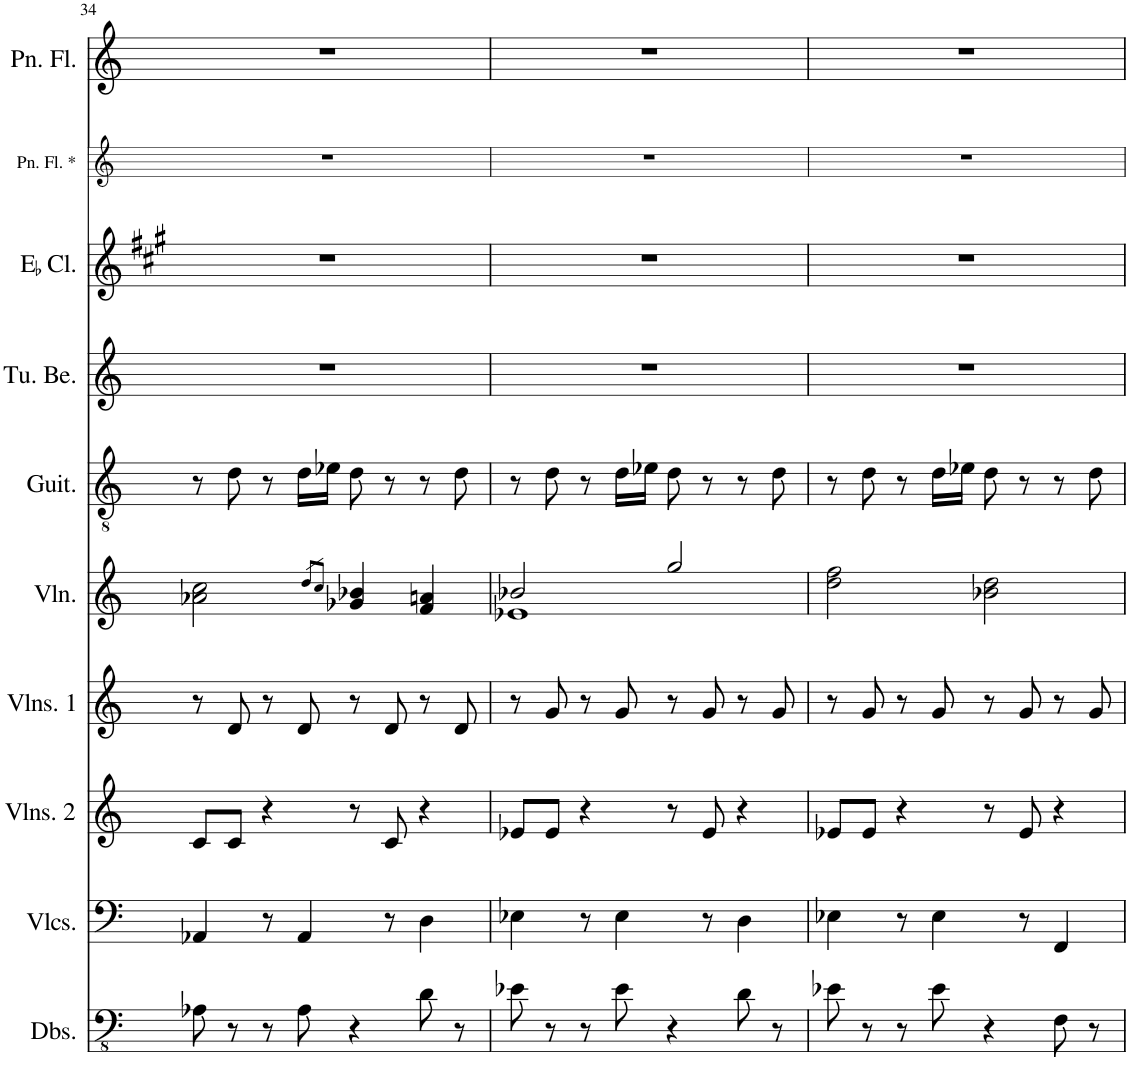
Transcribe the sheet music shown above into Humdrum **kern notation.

**kern	**kern	**kern	**kern	**kern	**kern	**kern	**kern	**kern	**kern
*part10	*part9	*part8	*part7	*part6	*part5	*part4	*part3	*part2	*part1
*staff10	*staff9	*staff8	*staff7	*staff6	*staff5	*staff4	*staff3	*staff2	*staff1
*I"Double Basses	*I"Violoncellos	*I"Violins 2	*I"Violins 1	*I"Violin	*I"Guitar	*I"Tubular Bells	*I"EaccidentalFlat Clarinet	*I"Pan Flute (effects)	*I"Pan Flute
*I'Dbs.	*I'Vlcs.	*I'Vlns. 2	*I'Vlns. 1	*I'Vln.	*I'Guit.	*I'Tu. Be.	*I'EaccidentalFlat Cl.	*I'Pn. Fl. *	*I'Pn. Fl.
!!LO:PB:g=z
*clefFv4	*clefF4	*clefG2	*clefG2	*clefG2	*clefGv2	*clefG2	*clefG2	*clefG2	*clefG2
*	*	*	*	*	*	*	*Trd-2c-3	*	*
*k[]	*k[]	*k[]	*k[]	*k[]	*k[]	*k[]	*k[f#c#g#]	*k[]	*k[]
*M4/4	*M4/4	*M4/4	*M4/4	*M4/4	*M4/4	*M4/4	*M4/4	*M4/4	*M4/4
=34	=34	=34	=34	=34	=34	=34	=34	=34	=34
8AA-X'\	4AA-X/	8c'/L	8r	2a-X\ 2cc\	8r	1r	1r	1r	1r
8r	.	8c'/J	8d'/	.	8d\	.	.	.	.
8r	8r	4r	8r	.	8r	.	.	.	.
8AA-'\	4AA-/	.	8d'/	.	16d\LL	.	.	.	.
.	.	.	.	.	16e-X\JJ	.	.	.	.
.	.	.	.	8qdd/L	.	.	.	.	.
.	.	.	.	8qcc/J	.	.	.	.	.
4r	.	8r	8r	4g-X/ 4b-X/	8d\	.	.	.	.
.	8r	8c'/	8d'/	.	8r	.	.	.	.
8D'\	4D\	4r	8r	4f/ 4an/	8r	.	.	.	.
8r	.	.	8d'/	.	8d\	.	.	.	.
=35	=35	=35	=35	=35	=35	=35	=35	=35	=35
*	*	*	*	*^	*	*	*	*	*
8E-X'\	4E-X\	8e-X'/L	8r	2b-X/	1e-X	8r	1r	1r	1r	1r
8r	.	8e-'/J	8g'/	.	.	8d\	.	.	.	.
8r	8r	4r	8r	.	.	8r	.	.	.	.
8E-'\	4E-\	.	8g'/	.	.	16d\LL	.	.	.	.
.	.	.	.	.	.	16e-X\JJ	.	.	.	.
4r	.	8r	8r	2gg/	.	8d\	.	.	.	.
.	8r	8e-'/	8g'/	.	.	8r	.	.	.	.
8D'\	4D\	4r	8r	.	.	8r	.	.	.	.
8r	.	.	8g'/	.	.	8d\	.	.	.	.
*	*	*	*	*v	*v	*	*	*	*	*
=36	=36	=36	=36	=36	=36	=36	=36	=36	=36
8E-X'\	4E-X\	8e-X'/L	8r	2dd\ 2ff\	8r	1r	1r	1r	1r
8r	.	8e-'/J	8g'/	.	8d\	.	.	.	.
8r	8r	4r	8r	.	8r	.	.	.	.
8E-'\	4E-\	.	8g'/	.	16d\LL	.	.	.	.
.	.	.	.	.	16e-X\JJ	.	.	.	.
4r	.	8r	8r	2b-X\ 2dd\	8d\	.	.	.	.
.	8r	8e-'/	8g'/	.	8r	.	.	.	.
8FF'\	4FF/	4r	8r	.	8r	.	.	.	.
8r	.	.	8g'/	.	8d\	.	.	.	.
=	=	=	=	=	=	=	=	=	=
*-	*-	*-	*-	*-	*-	*-	*-	*-	*-
